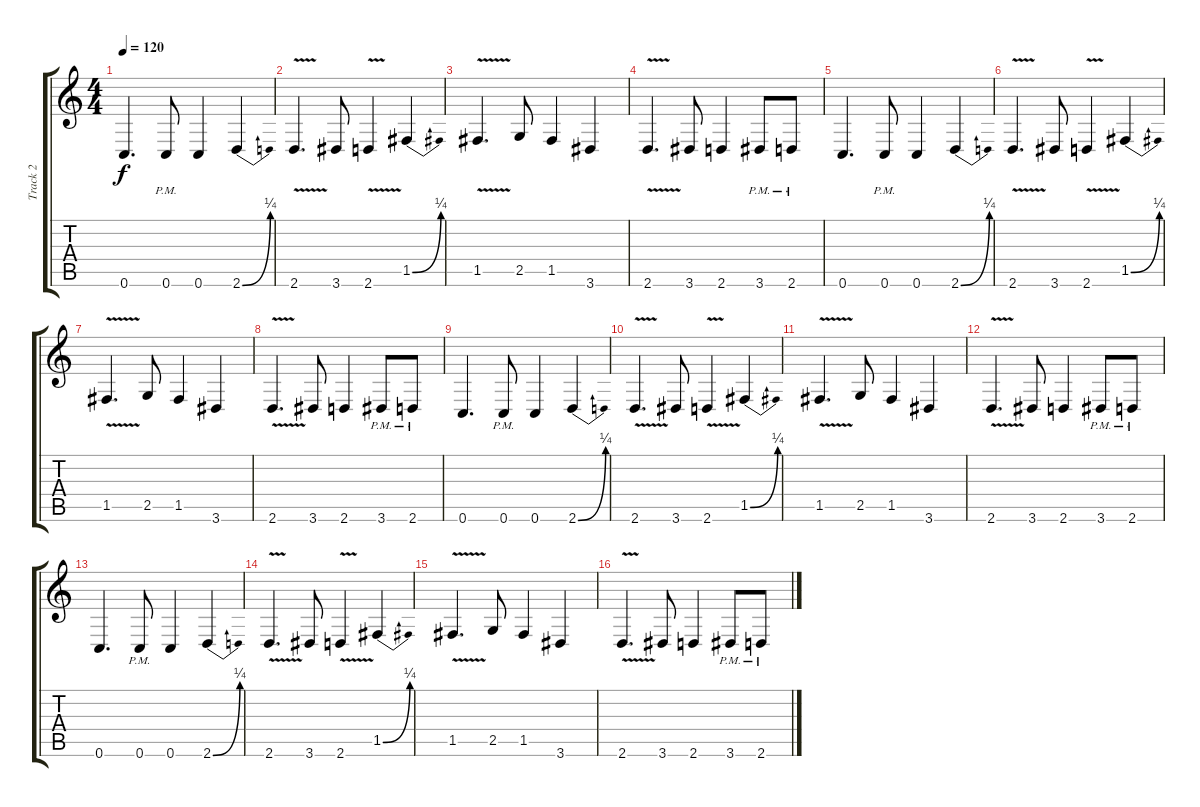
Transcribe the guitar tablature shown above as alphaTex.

\track ("Track 2" "Track 2") {instrument distortionguitar}
\staff {score tabs}
\tuning (C4 G3 Eb3 Bb2 F2 C2) {hide}
\ts (4 4)
\tempo 120
\clef g2
\ks c
0.6.4{d dy f} 0.6{pm}.8 0.6.4 2.6{be (bend 0 0 60 1)}.4 |
2.6{v}.4{d} 3.6.8 2.6{v}.4 1.5{be (bend 0 0 60 1)}.4 |
1.5{v}.4{d} 2.5.8 1.5.4 3.6.4 |
2.6{v}.4{d} 3.6.8 2.6.4 3.6{pm}.8 2.6{pm}.8 |
0.6.4{d} 0.6{pm}.8 0.6.4 2.6{be (bend 0 0 60 1)}.4 |
2.6{v}.4{d} 3.6.8 2.6{v}.4 1.5{be (bend 0 0 60 1)}.4 |
1.5{v}.4{d} 2.5.8 1.5.4 3.6.4 |
2.6{v}.4{d} 3.6.8 2.6.4 3.6{pm}.8 2.6{pm}.8 |
0.6.4{d} 0.6{pm}.8 0.6.4 2.6{be (bend 0 0 60 1)}.4 |
2.6{v}.4{d} 3.6.8 2.6{v}.4 1.5{be (bend 0 0 60 1)}.4 |
1.5{v}.4{d} 2.5.8 1.5.4 3.6.4 |
2.6{v}.4{d} 3.6.8 2.6.4 3.6{pm}.8 2.6{pm}.8 |
0.6.4{d} 0.6{pm}.8 0.6.4 2.6{be (bend 0 0 60 1)}.4 |
2.6{v}.4{d} 3.6.8 2.6{v}.4 1.5{be (bend 0 0 60 1)}.4 |
1.5{v}.4{d} 2.5.8 1.5.4 3.6.4 |
2.6{v}.4{d} 3.6.8 2.6.4 3.6{pm}.8 2.6{pm}.8
